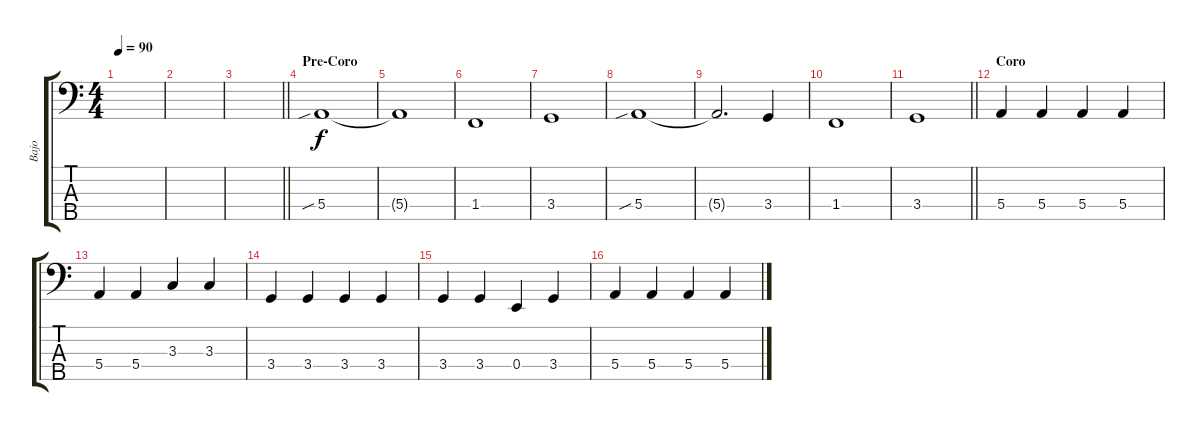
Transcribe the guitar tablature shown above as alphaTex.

\track ("Bajo" "Bajo") {instrument electricbassfinger}
\staff {score tabs}
\tuning (G2 D2 A1 E1 B0) {hide}
\ts (4 4)
\tempo 90
\clef f4
\ks c
|
|
\barLineRight lightlight
|
\section ("" "Pre-Coro")
5.4{sib}.1 |
5.4{t}.1 |
1.4.1 |
3.4.1 |
5.4{sib}.1 |
5.4{t}.2{d} 3.4.4 |
1.4.1 |
\barLineRight lightlight
3.4.1 |
\section ("" "Coro")
5.4.4 5.4.4 5.4.4 5.4.4 |
5.4.4 5.4.4 3.3.4 3.3.4 |
3.4.4 3.4.4 3.4.4 3.4.4 |
3.4.4 3.4.4 0.4.4 3.4.4 |
5.4.4 5.4.4 5.4.4 5.4.4
